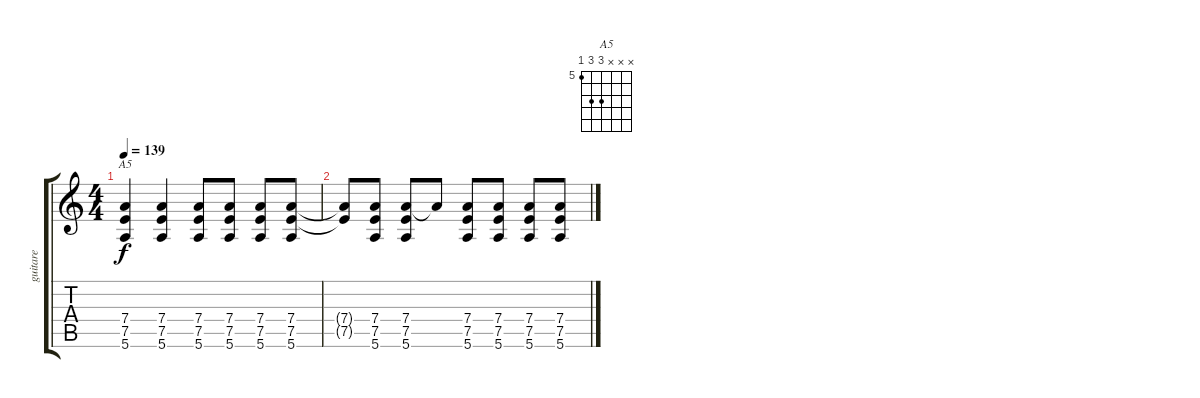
\track ("guitare" "guitare") {instrument overdrivenguitar}
\staff {score tabs}
\tuning (E4 B3 G3 D3 A2 E2) {hide}
\chord ("A5" x x x 7 7 5) {firstfret 5}
\ts (4 4)
\tempo 139
\clef g2
\ks c
(7.4 7.5 5.6).4{ch "A5" dy f} (7.4 7.5 5.6).4 (7.4 7.5 5.6).8 (7.4 7.5 5.6).8 (7.4 7.5 5.6).8 (7.4 7.5 5.6).8 |
(7.4{t} 7.5{t}).8 (7.4 7.5 5.6).8 (7.4 7.5 5.6).8 7.4{t}.8 (7.4 7.5 5.6).8 (7.4 7.5 5.6).8 (7.4 7.5 5.6).8 (7.4 7.5 5.6).8
